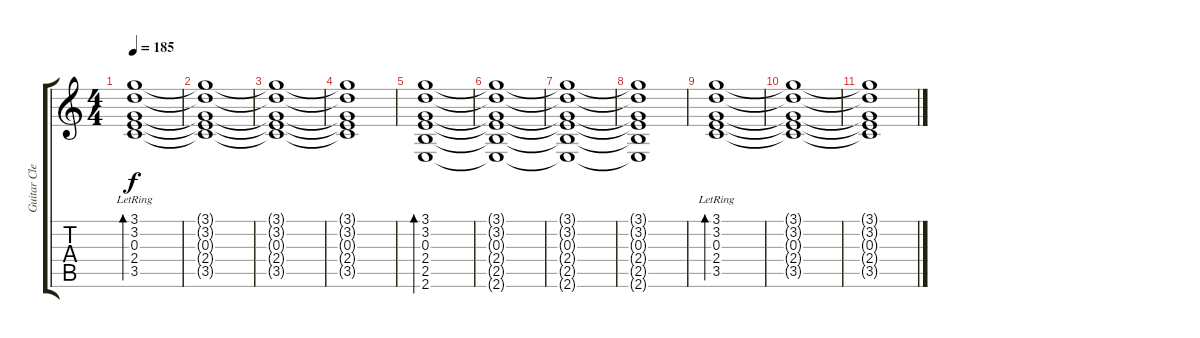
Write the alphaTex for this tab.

\track ("Guitar Clean 1" "Guitar Cle") {instrument electricguitarclean}
\staff {score tabs}
\tuning (E4 B3 G3 D3 A2 D2) {hide}
\ts (4 4)
\tempo 185
\clef g2
\ks c
(3.1{lr} 3.2{lr} 0.3{lr} 2.4{lr} 3.5{lr}).1{bd 240 dy f} |
(3.1{t} 3.2{t} 0.3{t} 2.4{t} 3.5{t}).1 |
(3.1{t} 3.2{t} 0.3{t} 2.4{t} 3.5{t}).1 |
(3.1{t} 3.2{t} 0.3{t} 2.4{t} 3.5{t}).1 |
(3.1 3.2 0.3 2.4 2.5 2.6).1{bd 240} |
(3.1{t} 3.2{t} 0.3{t} 2.4{t} 2.5{t} 2.6{t}).1 |
(3.1{t} 3.2{t} 0.3{t} 2.4{t} 2.5{t} 2.6{t}).1 |
(3.1{t} 3.2{t} 0.3{t} 2.4{t} 2.5{t} 2.6{t}).1 |
(3.1{lr} 3.2{lr} 0.3{lr} 2.4{lr} 3.5{lr}).1{bd 240} |
(3.1{t} 3.2{t} 0.3{t} 2.4{t} 3.5{t}).1 |
(3.1{t} 3.2{t} 0.3{t} 2.4{t} 3.5{t}).1
